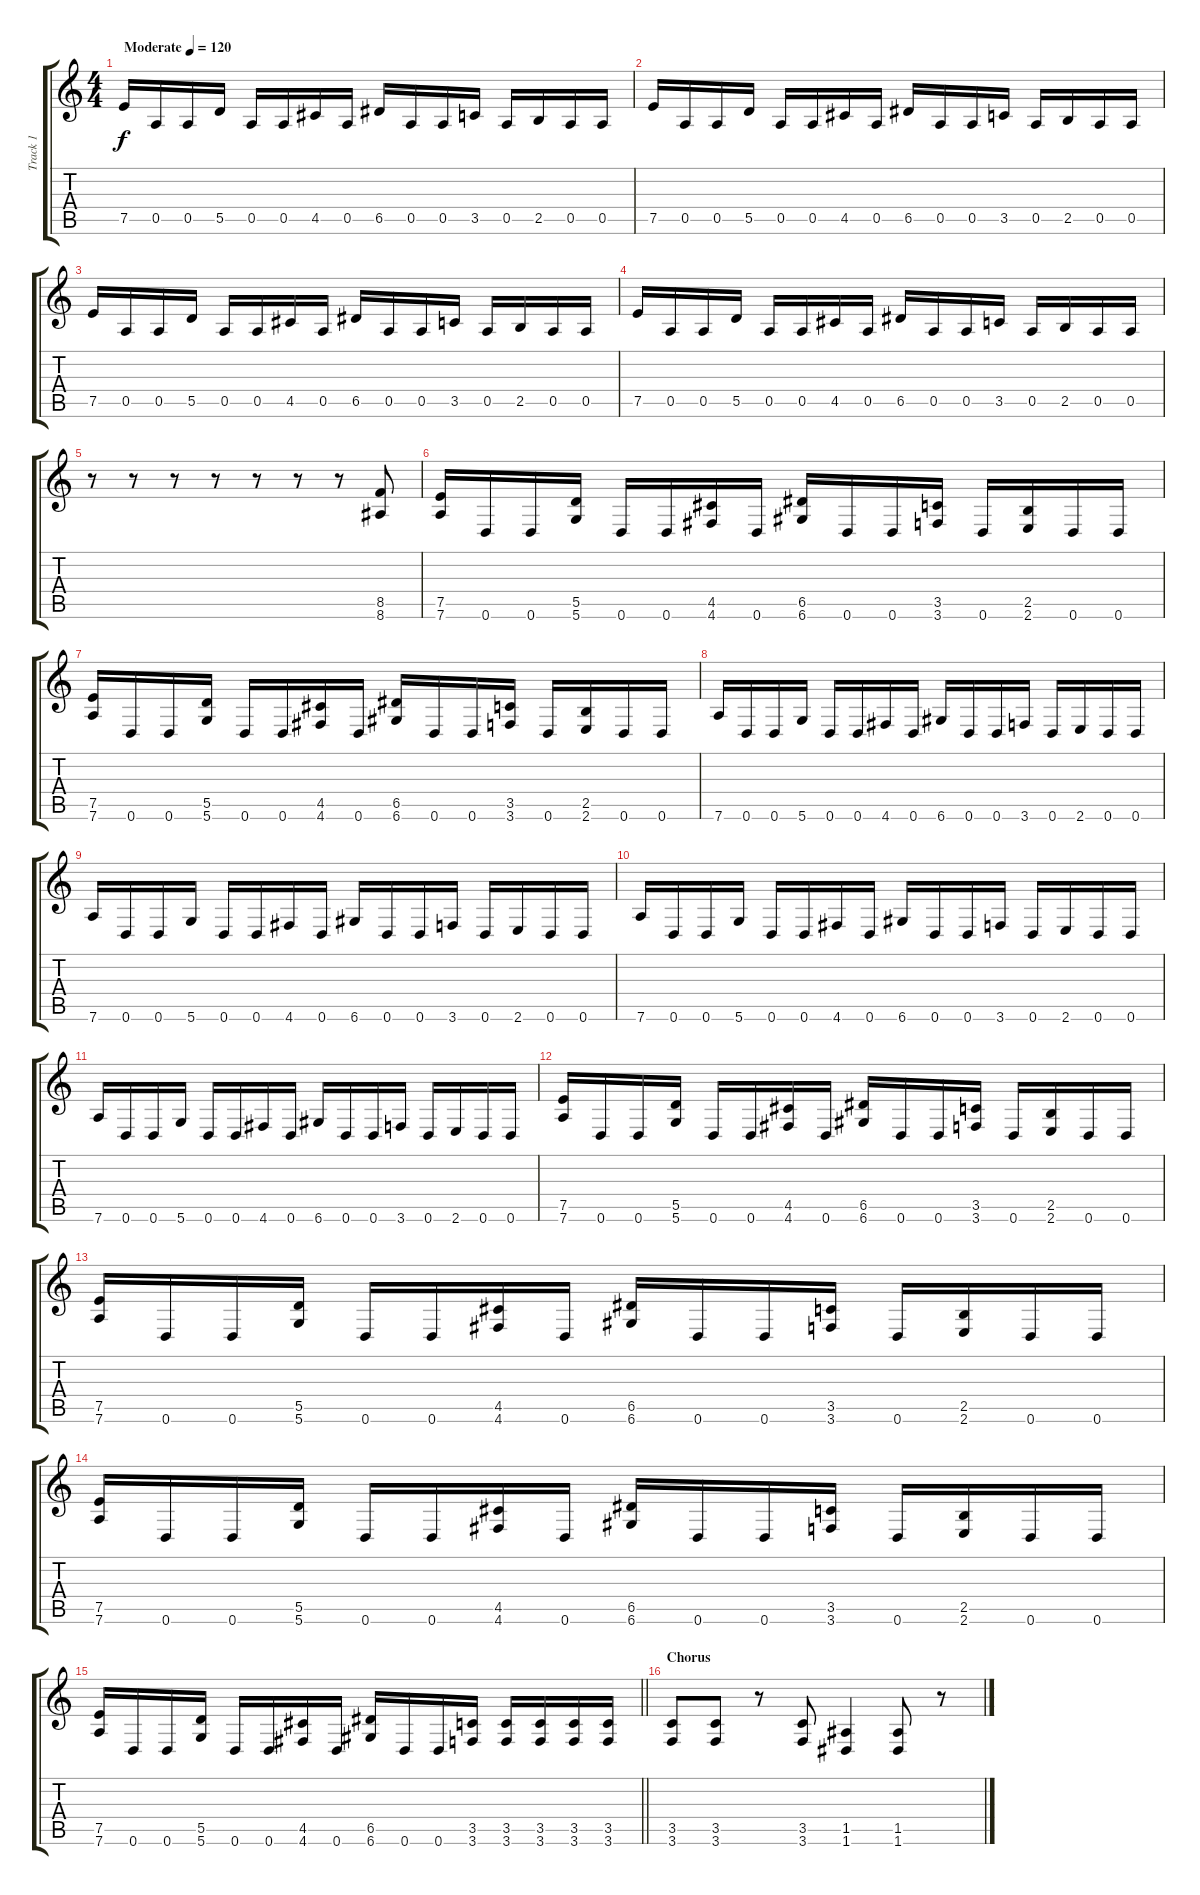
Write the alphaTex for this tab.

\track ("Track 1" "Track 1") {instrument distortionguitar}
\staff {score tabs}
\tuning (E4 B3 G3 D3 A2 D2) {hide}
\ts (4 4)
\tempo (120 "Moderate")
\clef g2
\ks c
7.5.16{dy f instrument distortionguitar} 0.5.16 0.5.16 5.5.16 0.5.16 0.5.16 4.5.16 0.5.16 6.5.16 0.5.16 0.5.16 3.5.16 0.5.16 2.5.16 0.5.16 0.5.16 |
7.5.16 0.5.16 0.5.16 5.5.16 0.5.16 0.5.16 4.5.16 0.5.16 6.5.16 0.5.16 0.5.16 3.5.16 0.5.16 2.5.16 0.5.16 0.5.16 |
7.5.16 0.5.16 0.5.16 5.5.16 0.5.16 0.5.16 4.5.16 0.5.16 6.5.16 0.5.16 0.5.16 3.5.16 0.5.16 2.5.16 0.5.16 0.5.16 |
7.5.16 0.5.16 0.5.16 5.5.16 0.5.16 0.5.16 4.5.16 0.5.16 6.5.16 0.5.16 0.5.16 3.5.16 0.5.16 2.5.16 0.5.16 0.5.16 |
r.8 r.8 r.8 r.8 r.8 r.8 r.8 (8.5 8.6).8 |
(7.5 7.6).16 0.6.16 0.6.16 (5.5 5.6).16 0.6.16 0.6.16 (4.5 4.6).16 0.6.16 (6.5 6.6).16 0.6.16 0.6.16 (3.5 3.6).16 0.6.16 (2.5 2.6).16 0.6.16 0.6.16 |
(7.5 7.6).16 0.6.16 0.6.16 (5.5 5.6).16 0.6.16 0.6.16 (4.5 4.6).16 0.6.16 (6.5 6.6).16 0.6.16 0.6.16 (3.5 3.6).16 0.6.16 (2.5 2.6).16 0.6.16 0.6.16 |
7.6.16 0.6.16 0.6.16 5.6.16 0.6.16 0.6.16 4.6.16 0.6.16 6.6.16 0.6.16 0.6.16 3.6.16 0.6.16 2.6.16 0.6.16 0.6.16 |
7.6.16 0.6.16 0.6.16 5.6.16 0.6.16 0.6.16 4.6.16 0.6.16 6.6.16 0.6.16 0.6.16 3.6.16 0.6.16 2.6.16 0.6.16 0.6.16 |
7.6.16 0.6.16 0.6.16 5.6.16 0.6.16 0.6.16 4.6.16 0.6.16 6.6.16 0.6.16 0.6.16 3.6.16 0.6.16 2.6.16 0.6.16 0.6.16 |
7.6.16 0.6.16 0.6.16 5.6.16 0.6.16 0.6.16 4.6.16 0.6.16 6.6.16 0.6.16 0.6.16 3.6.16 0.6.16 2.6.16 0.6.16 0.6.16 |
(7.5 7.6).16 0.6.16 0.6.16 (5.5 5.6).16 0.6.16 0.6.16 (4.5 4.6).16 0.6.16 (6.5 6.6).16 0.6.16 0.6.16 (3.5 3.6).16 0.6.16 (2.5 2.6).16 0.6.16 0.6.16 |
(7.5 7.6).16 0.6.16 0.6.16 (5.5 5.6).16 0.6.16 0.6.16 (4.5 4.6).16 0.6.16 (6.5 6.6).16 0.6.16 0.6.16 (3.5 3.6).16 0.6.16 (2.5 2.6).16 0.6.16 0.6.16 |
(7.5 7.6).16 0.6.16 0.6.16 (5.5 5.6).16 0.6.16 0.6.16 (4.5 4.6).16 0.6.16 (6.5 6.6).16 0.6.16 0.6.16 (3.5 3.6).16 0.6.16 (2.5 2.6).16 0.6.16 0.6.16 |
\barLineRight lightlight
(7.5 7.6).16 0.6.16 0.6.16 (5.5 5.6).16 0.6.16 0.6.16 (4.5 4.6).16 0.6.16 (6.5 6.6).16 0.6.16 0.6.16 (3.5 3.6).16 (3.5 3.6).16 (3.5 3.6).16 (3.5 3.6).16 (3.5 3.6).16 |
\section ("" "Chorus")
(3.5 3.6).8 (3.5 3.6).8 r.8 (3.5 3.6).8 (1.5 1.6).4 (1.5 1.6).8 r.8
